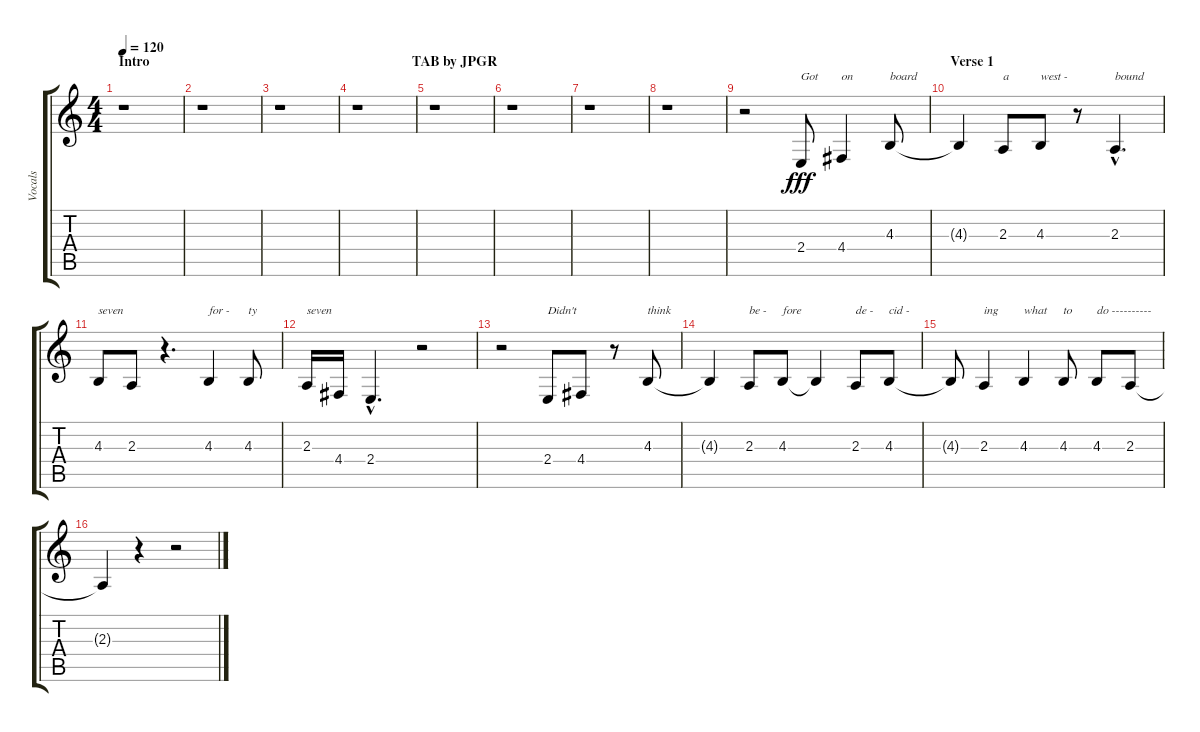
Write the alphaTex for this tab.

\track ("Vocals" "Vocals") {instrument altosax}
\staff {score tabs}
\tuning (E4 B3 G3 D3 A2 E2) {hide}
\ts (4 4)
\section ("" "Intro                                                                           TAB by JPGR")
\tempo 120
\clef g2
\ks c
r.1{dy fff instrument altosax} |
r.1 |
r.1 |
r.1 |
r.1 |
r.1 |
r.1 |
r.1 |
r.2 2.4.8{txt "Got"} 4.4.4{txt "on"} 4.3.8{txt "board"} |
\section ("" "Verse 1")
4.3{t}.4 2.3.8{txt "a"} 4.3.8{txt "west -"} r.8 2.3{hac}.4{d txt "bound"} |
4.3.8{txt "seven"} 2.3.8 r.4{d} 4.3.4{txt "for -"} 4.3.8{txt "ty"} |
2.3.16{txt "seven"} 4.4.16 2.4{hac}.4{d} r.2 |
r.2 2.4.8{txt "Didn't"} 4.4.8 r.8 4.3.8{txt "think"} |
4.3{t}.4 2.3.8{txt "be -"} 4.3.8{txt "fore"} 4.3{t}.4 2.3.8{txt "de -"} 4.3.8{txt "cid -"} |
4.3{t}.8 2.3.4{txt "ing"} 4.3.4{txt "what"} 4.3.8{txt "to"} 4.3.8{txt "do ----------"} 2.3.8 |
2.3{t}.4 r.4 r.2
